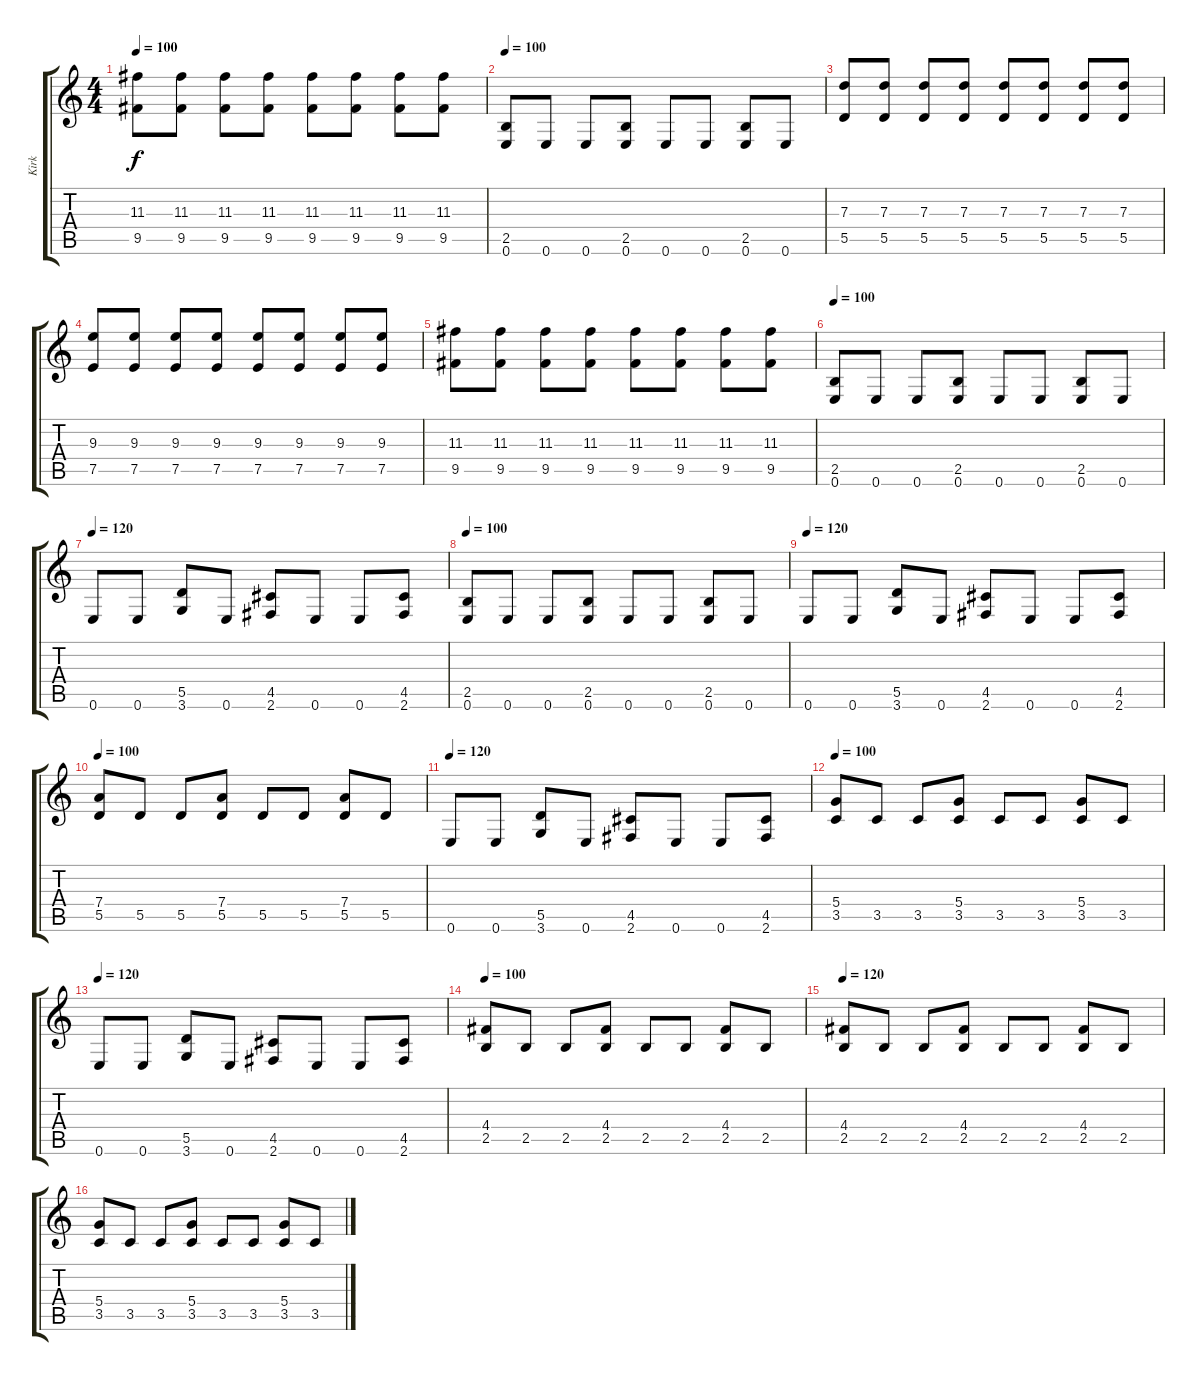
\track ("Kirk" "Kirk") {instrument distortionguitar}
\staff {score tabs}
\tuning (E4 B3 G3 D3 A2 E2) {hide}
\ts (4 4)
\tempo 100
\clef g2
\ks c
(11.3 9.5).8{dy f} (11.3 9.5).8 (11.3 9.5).8 (11.3 9.5).8 (11.3 9.5).8 (11.3 9.5).8 (11.3 9.5).8 (11.3 9.5).8 |
\tempo 100
(2.5 0.6).8{volume 13} 0.6.8 0.6.8 (2.5 0.6).8 0.6.8 0.6.8 (2.5 0.6).8 0.6.8 |
(7.3 5.5).8 (7.3 5.5).8 (7.3 5.5).8 (7.3 5.5).8 (7.3 5.5).8 (7.3 5.5).8 (7.3 5.5).8 (7.3 5.5).8 |
(9.3 7.5).8 (9.3 7.5).8 (9.3 7.5).8 (9.3 7.5).8 (9.3 7.5).8 (9.3 7.5).8 (9.3 7.5).8 (9.3 7.5).8 |
(11.3 9.5).8 (11.3 9.5).8 (11.3 9.5).8 (11.3 9.5).8 (11.3 9.5).8 (11.3 9.5).8 (11.3 9.5).8 (11.3 9.5).8 |
\tempo 100
(2.5 0.6).8{volume 13} 0.6.8 0.6.8 (2.5 0.6).8 0.6.8 0.6.8 (2.5 0.6).8 0.6.8 |
\tempo 120
0.6.8{volume 16} 0.6.8 (5.5 3.6).8 0.6.8 (4.5 2.6).8 0.6.8 0.6.8 (4.5 2.6).8 |
\tempo 100
(2.5 0.6).8{volume 13} 0.6.8 0.6.8 (2.5 0.6).8 0.6.8 0.6.8 (2.5 0.6).8 0.6.8 |
\tempo 120
0.6.8 0.6.8 (5.5 3.6).8 0.6.8 (4.5 2.6).8 0.6.8 0.6.8 (4.5 2.6).8 |
\tempo 100
(7.4 5.5).8{volume 13} 5.5.8 5.5.8 (7.4 5.5).8 5.5.8 5.5.8 (7.4 5.5).8 5.5.8 |
\tempo 120
0.6.8 0.6.8 (5.5 3.6).8 0.6.8 (4.5 2.6).8 0.6.8 0.6.8 (4.5 2.6).8 |
\tempo 100
(5.4 3.5).8{volume 13} 3.5.8 3.5.8 (5.4 3.5).8 3.5.8 3.5.8 (5.4 3.5).8 3.5.8 |
\tempo 120
0.6.8 0.6.8 (5.5 3.6).8 0.6.8 (4.5 2.6).8 0.6.8 0.6.8 (4.5 2.6).8 |
\tempo 100
(4.4 2.5).8{volume 13} 2.5.8 2.5.8 (4.4 2.5).8 2.5.8 2.5.8 (4.4 2.5).8 2.5.8 |
\tempo 120
(4.4 2.5).8{volume 13} 2.5.8 2.5.8 (4.4 2.5).8 2.5.8 2.5.8 (4.4 2.5).8 2.5.8 |
(5.4 3.5).8 3.5.8 3.5.8 (5.4 3.5).8 3.5.8 3.5.8 (5.4 3.5).8 3.5.8
